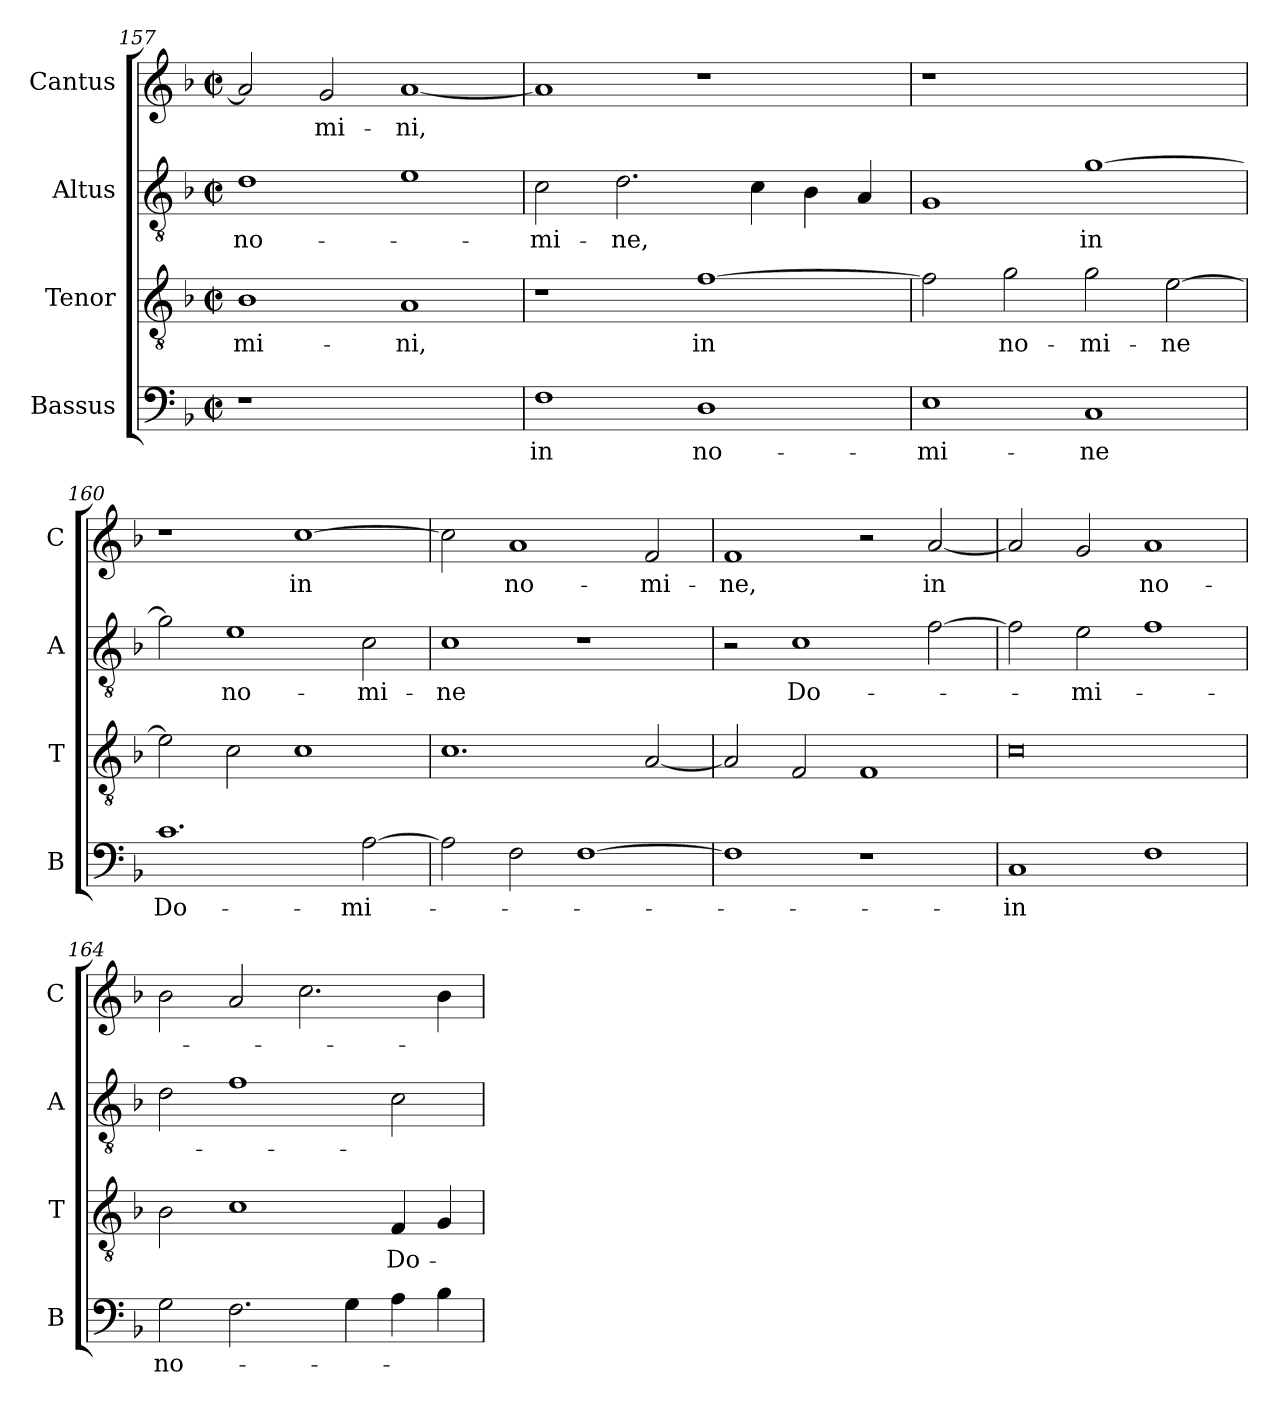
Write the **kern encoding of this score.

**kern	**text	**kern	**text	**kern	**text	**kern	**text
*part4	*part4	*part3	*part3	*part2	*part2	*part1	*part1
*staff4	*staff4	*staff3	*staff3	*staff2	*staff2	*staff1	*staff1
*I"Bassus	*	*I"Tenor	*	*I"Altus	*	*I"Cantus	*
*I'B	*	*I'T	*	*I'A	*	*I'C	*
*clefF4	*	*clefGv2	*	*clefGv2	*	*clefG2	*
*k[b-]	*	*k[b-]	*	*k[b-]	*	*k[b-]	*
*F:	*	*F:	*	*F:	*	*F:	*
*M2/2	*	*M2/2	*	*M2/2	*	*M2/2	*
*met(c|)	*	*met(c|)	*	*met(c|)	*	*met(c|)	*
=157	=157	=157	=157	=157	=157	=157	=157
!	!	!	!LO:LY:b	!	!	!	!
!	!	!	!	!	!LO:LY:b	!	!
1r	.	1B-	-mi-	1d	no-	2a/]	.
!	!	!	!	!	!	!	!LO:LY:b
.	.	.	.	.	.	2g/	-mi-
!	!	!	!LO:LY:b	!	!	!	!
!	!	!	!	!	!	!	!LO:LY:b
1ryy	.	1A	-ni,	1e	.	[1a	-ni,
=158	=158	=158	=158	=158	=158	=158	=158
!	!LO:LY:b	!	!	!	!	!	!
!	!	!	!	!	!LO:LY:b	!	!
1F	in	1r	.	2c\	-mi-	1a]	.
!	!	!	!	!	!LO:LY:b	!	!
.	.	.	.	2.d\	-ne,	.	.
!	!LO:LY:b	!	!	!	!	!	!
!	!	!	!LO:LY:b	!	!	!	!
1D	no-	[1f	in	.	.	1r	.
.	.	.	.	4c\	.	.	.
.	.	.	.	4B-\	.	.	.
.	.	.	.	4A/	.	.	.
=159	=159	=159	=159	=159	=159	=159	=159
!	!LO:LY:b	!	!	!	!	!	!
1E	-mi-	2f\]	.	1G	.	1r	.
!	!	!	!LO:LY:b	!	!	!	!
.	.	2g\	no-	.	.	.	.
!	!LO:LY:b	!	!	!	!	!	!
!	!	!	!LO:LY:b	!	!	!	!
!	!	!	!	!	!LO:LY:b	!	!
1C	-ne	2g\	-mi-	[1g	in	1ryy	.
!	!	!	!LO:LY:b	!	!	!	!
.	.	[2e\	-ne	.	.	.	.
=160	=160	=160	=160	=160	=160	=160	=160
!	!LO:LY:b	!	!	!	!	!	!
1.c	Do-	2e\]	.	2g\]	.	1r	.
!	!	!	!	!	!LO:LY:b	!	!
.	.	2c\	.	1e	no-	.	.
!	!	!	!	!	!	!	!LO:LY:b
.	.	1c	.	.	.	[1cc	in
!	!LO:LY:b	!	!	!	!	!	!
!	!	!	!	!	!LO:LY:b	!	!
[2A\	-mi-	.	.	2c\	-mi-	.	.
=161	=161	=161	=161	=161	=161	=161	=161
!	!	!	!	!	!LO:LY:b	!	!
2A\]	.	1.c	.	1c	-ne	2cc\]	.
!	!	!	!	!	!	!	!LO:LY:b
2F\	.	.	.	.	.	1a	no-
[1F	.	.	.	1r	.	.	.
!	!	!	!	!	!	!	!LO:LY:b
.	.	[2A/	.	.	.	2f/	-mi-
!!LO:PB:g=z
=162	=162	=162	=162	=162	=162	=162	=162
!	!	!	!	!	!	!	!LO:LY:b
1F]	.	2A/]	.	2r	.	1f	-ne,
!	!	!	!	!	!LO:LY:b	!	!
.	.	2F/	.	1c	Do-	.	.
1r	.	1F	.	.	.	2r	.
!	!	!	!	!	!	!	!LO:LY:b
.	.	.	.	[2f\	.	[2a/	in
=163	=163	=163	=163	=163	=163	=163	=163
!	!LO:LY:b	!	!	!	!	!	!
1C	-in	0c	.	2f\]	.	2a/]	.
!	!	!	!	!	!LO:LY:b	!	!
.	.	.	.	2e\	-mi-	2g/	.
!	!	!	!	!	!	!	!LO:LY:b
1F	.	.	.	1f	.	1a	no-
=164	=164	=164	=164	=164	=164	=164	=164
!	!LO:LY:b	!	!	!	!	!	!
2G\	no-	2B-\	.	2d\	.	2b-\	.
2.F\	.	1c	.	1f	.	2a/	.
.	.	.	.	.	.	2.cc\	.
4G\	.	.	.	.	.	.	.
!	!	!	!LO:LY:b	!	!	!	!
4A\	.	4F/	Do-	2c\	.	.	.
4B-\	.	4G/	.	.	.	4b-\	.
=	=	=	=	=	=	=	=
*-	*-	*-	*-	*-	*-	*-	*-
